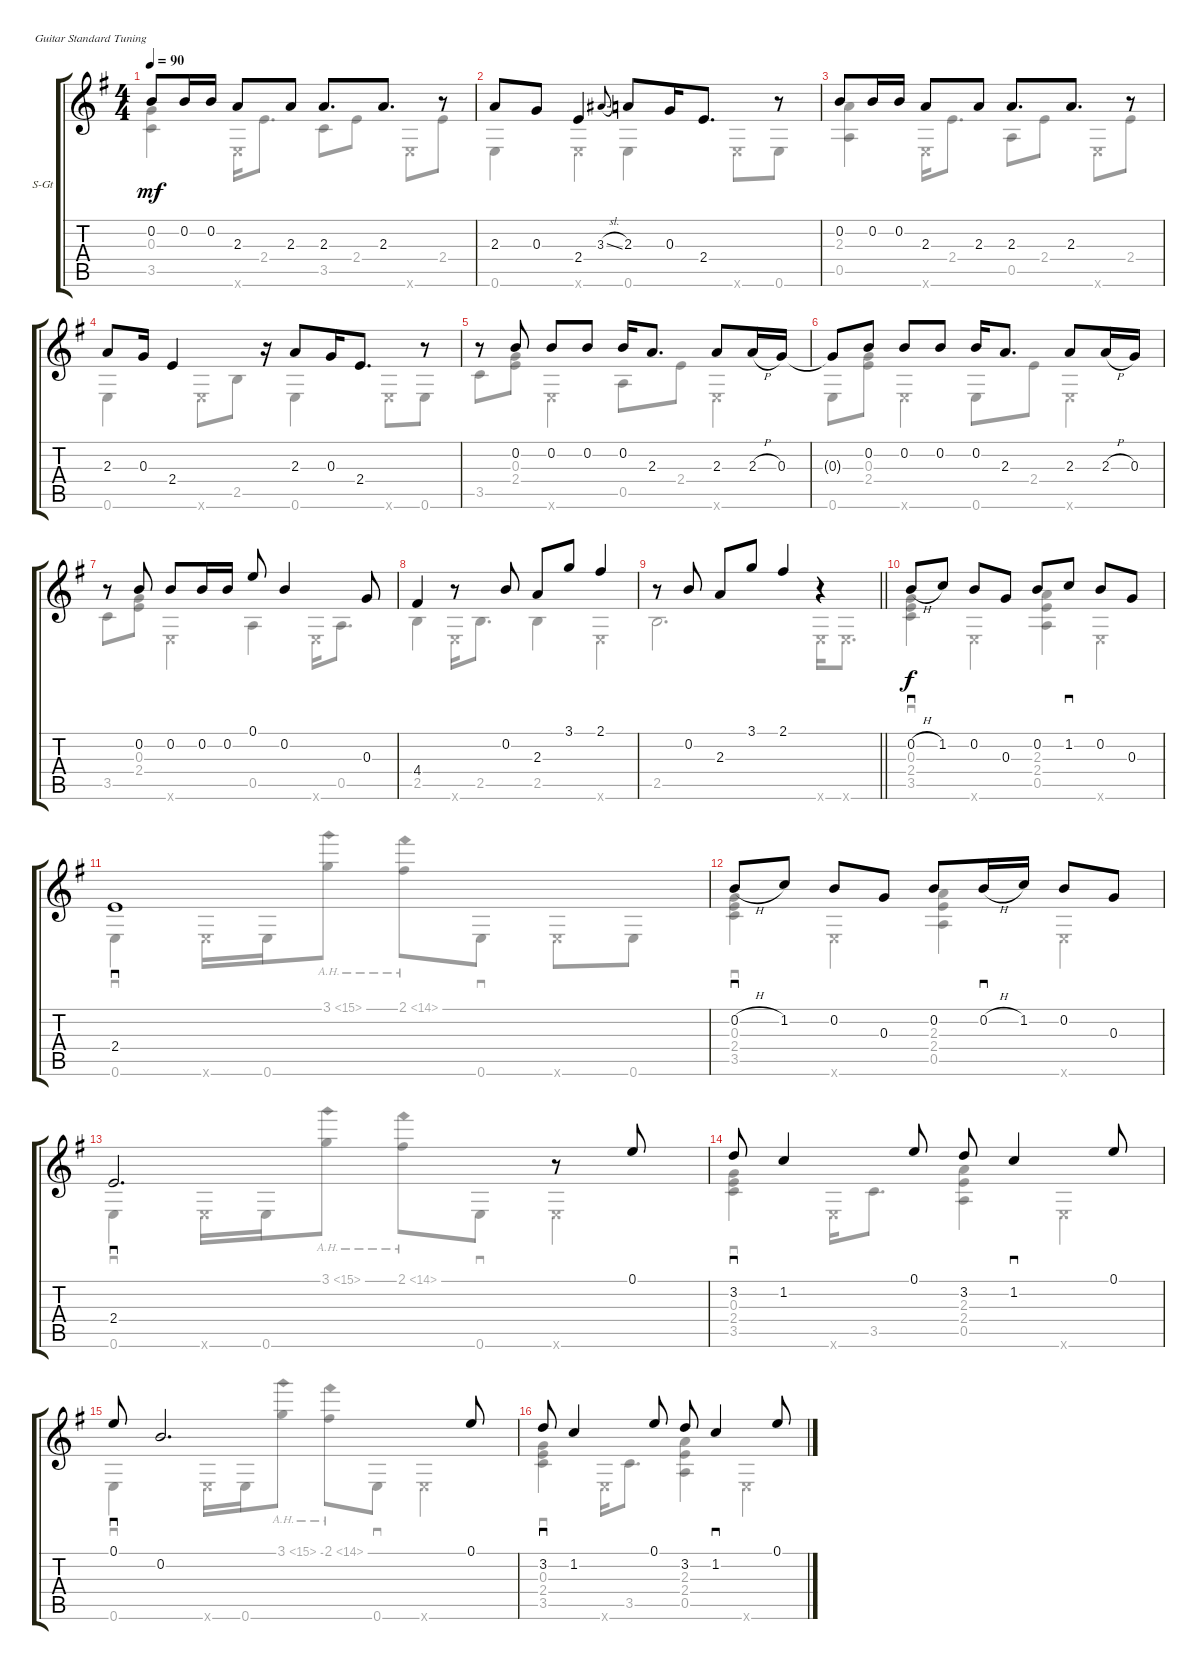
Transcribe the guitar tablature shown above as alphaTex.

\defaultSystemsLayout 4
\bracketExtendMode groupsimilarinstruments
\firstSystemTrackNameOrientation horizontal
\otherSystemsTrackNameOrientation horizontal
\track ("Steel Guitar" "S-Gt") {instrument acousticguitarsteel}
\staff {score tabs}
\tuning (E4 B3 G3 D3 A2 E2)
\voice
\ts (4 4)
\tempo 90
\clef g2
\scale
0.477254
\ks g
0.2.8{dy mf} 0.2.16 0.2.16 2.3.8 2.3.8 2.3.8{d} 2.3.8{d} r.8 |
\scale
0.519932 2.3.8 0.3.8 2.4.4 3.3{sl}.8{gr onbeat} 2.3.8 0.3.16 2.4.8{d} r.8 |
\scale
0.480094 0.2.8 0.2.16 0.2.16 2.3.8 2.3.8 2.3.8{d} 2.3.8{d} r.8 |
\scale
0.511324 2.3.8 0.3.16 2.4.4 r.16 2.3.8 0.3.16 2.4.8{d} r.8 |
\scale
0.488604 r.8 0.2.8 0.2.8 0.2.8 0.2.16 2.3.8{d} 2.3.8 2.3{h}.16 0.3.16 |
\scale
0.517076 0.3{t}.8 0.2.8 0.2.8 0.2.8 0.2.16 2.3.8{d} 2.3.8 2.3{h}.16 0.3.16 |
\scale
0.482943 r.8 0.2.8 0.2.8 0.2.16 0.2.16 0.1.8 0.2.4 0.3.8 |
\scale
0.521481 4.4.4 r.8 0.2.8 2.3.8 3.1.8 2.1.4 |
\scale
0.478374
\barLineRight lightlight
r.8 0.2.8 2.3.8 3.1.8 2.1.4 r.4 |
\scale
0.509615 0.2{h}.8{sd dy f} 1.2.8 0.2.8 0.3.8 0.2.8 1.2.8{sd} 0.2.8 0.3.8 |
\scale
0.490463 2.4.1{sd} |
\scale
0.512752 0.2{h}.8{sd} 1.2.8 0.2.8 0.3.8 0.2.8 0.2{h}.16{sd} 1.2.16 0.2.8 0.3.8 |
\scale
0.487179 2.4.2{d sd} r.8 0.1.8 |
\scale
0.520052 3.2.8{sd} 1.2.4 0.1.8 3.2.8 1.2.4{sd} 0.1.8 |
\scale
0.479798 0.1.8{sd} 0.2.2{d} 0.1.8 |
\scale
0.518624 3.2.8{sd} 1.2.4 0.1.8 3.2.8 1.2.4{sd} 0.1.8
\voice
\clef g2
\ottava regular
\simile none
\scale
0.477254
\ks g
(3.5 0.3).4{dy mf} 0.6{x}.16 2.4.8{d} 3.5.8 2.4.8 0.6{x}.8 2.4.8 |
\scale
0.519932 0.6.4 0.6{x}.4 0.6.4 0.6{x}.8 0.6.8 |
\scale
0.480094 (0.5 2.3).4 0.6{x}.16 2.4.8{d} 0.5.8 2.4.8 0.6{x}.8 2.4.8 |
\scale
0.511324 0.6.4 0.6{x}.8 2.5.8 0.6.4 0.6{x}.8 0.6.8 |
\scale
0.488604 3.5.8 (0.3 2.4).8 0.6{x}.4 0.5.8 2.4.8 0.6{x}.4 |
\scale
0.517076 0.6.8 (0.3 2.4).8 0.6{x}.4 0.6.8 2.4.8 0.6{x}.4 |
\scale
0.482943 3.5.8 (0.3 2.4).8 0.6{x}.4 0.5.4 0.6{x}.16 0.5.8{d} |
\scale
0.521481 2.5.4 0.6{x}.16 2.5.8{d} 2.5.4 0.6{x}.4 |
\scale
0.478374
\barLineRight lightlight
2.5.2{d} 0.6{x}.16 0.6{x}.8{d} |
\scale
0.509615 (3.5 0.3 2.4).4{sd dy f} 0.6{x}.4 (0.5 2.4 2.3).4 0.6{x}.4 |
\scale
0.490463 0.6.4{sd} 0.6{x}.16 0.6.16 3.1{ah 12}.8 2.1{ah 12}.8 0.6.8{sd} 0.6{x}.8 0.6.8 |
\scale
0.512752 (3.5 0.3 2.4).4{sd} 0.6{x}.4 (0.5 2.4 2.3).4 0.6{x}.4 |
\scale
0.487179 0.6.4{sd} 0.6{x}.16 0.6.16 3.1{ah 12}.8 2.1{ah 12}.8 0.6.8{sd} 0.6{x}.4 |
\scale
0.520052 (3.5 2.4 0.3).4{sd} 0.6{x}.16 3.5.8{d} (2.3 2.4 0.5).4 0.6{x}.4 |
\scale
0.479798 0.6.4{sd} 0.6{x}.16 0.6.16 3.1{ah 12}.8 2.1{ah 12}.8 0.6.8{sd} 0.6{x}.4 |
\scale
0.518624 (3.5 2.4 0.3).4{sd} 0.6{x}.16 3.5.8{d} (2.3 2.4 0.5).4 0.6{x}.4
